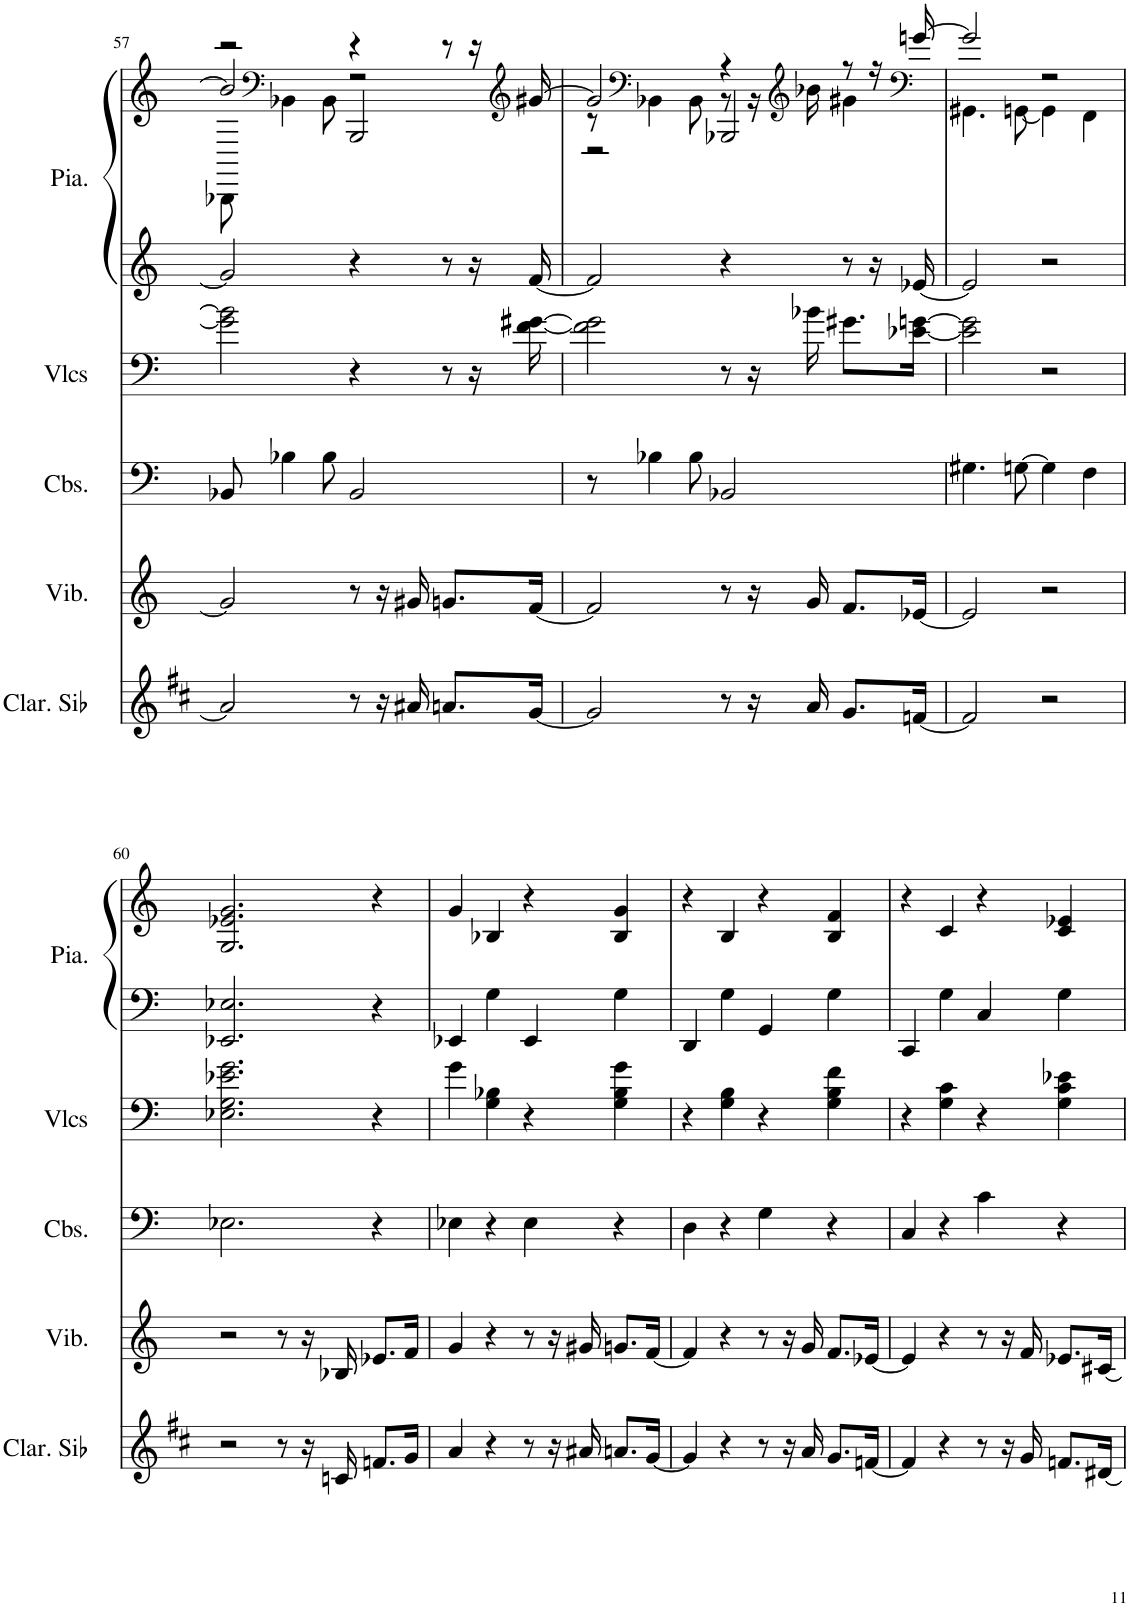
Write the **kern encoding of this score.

**kern	**kern	**kern	**kern	**kern	**kern
*part5	*part4	*part3	*part2	*part1	*part1
*staff6	*staff5	*staff4	*staff3	*staff2	*staff1
*I"Clarinette en Sib	*I"Vibraphone, Vibraphone	*I"Contrebasses, String Ensemble 1	*I"Violoncelles, String Ensemble 1	*I"Piano, Acoustic Grand Piano	*
*I'Clar. Sib	*I'Vib.	*I'Cbs.	*I'Vlcs	*I'Pia.	*
!!LO:PB:g=z
*clefG2	*clefG2	*clefF4	*clefF4	*clefG2	*clefG2
*Trd1c2	*	*Trd7c12	*	*	*
*k[f#c#]	*k[]	*k[]	*k[]	*k[]	*k[]
*M4/4	*M4/4	*M4/4	*M4/4	*M4/4	*M4/4
=57	=57	=57	=57	=57	=57
*	*	*	*	*	*^
*	*	*	*	*	*	*^
2a/]	2g/]	8BB-X/	2g\] 2b-\]	2g/]	2r	8BBB-X\	2b-/]
*	*	*	*	*	*clefF4	*	*
.	.	4B-X\	.	.	.	4BB-X\	.
.	.	8B-\	.	.	.	8BB-\	.
8r	8r	2BB-/	4r	4r	4r	2r	2BBB-/
16r	16r	.	.	.	.	.	.
16a#X/	16g#X/	.	.	.	.	.	.
8.an/L	8.gn/L	.	8r	8r	8r	.	.
.	.	.	16r	16r	16r	.	.
*	*	*	*	*	*clefG2	*	*
[16g/Jk	[16f/Jk	.	[16f\ [16g#X\	[16f/	[16g#X/	.	.
=58	=58	=58	=58	=58	=58	=58	=58
2g/]	2f/]	8r	2f\] 2g#\]	2f/]	2g#/]	8r	2r
*	*	*	*	*	*clefF4	*	*
.	.	4B-X\	.	.	.	4BB-X\	.
.	.	8B-\	.	.	.	8BB-\	.
8r	8r	2BB-X/	8r	4r	4r	8r	2BBB-X/
16r	16r	.	16r	.	.	16r	.
*	*	*	*	*	*clefG2	*	*
16a/	16g/	.	16b-X\	.	.	16b-X\	.
8.g/L	8.f/L	.	8.g#X\L	8r	8r	4g#X\	.
.	.	.	.	16r	16r	.	.
*	*	*	*	*	*clefF4	*	*
[16fn/Jk	[16e-X/Jk	.	[16e-X\ [16gn\Jk	[16e-X/	[16gn/	.	.
*	*	*	*	*	*	*v	*v
=59	=59	=59	=59	=59	=59	=59
2f/]	2e-/]	4.G#X\	2e-\] 2g\]	2e-/]	2g/]	4.GG#X\
.	.	[8Gn\	.	.	.	[8GGn\
2r	2r	4G\]	2r	2r	2r	4GG\]
.	.	4F\	.	.	.	4FF\
*	*	*	*	*	*v	*v
!!LO:LB:g=z
=60	=60	=60	=60	=60	=60
2r	2r	2.E-X\	2.E-X\ 2.G\ 2.e-X\ 2.g\	2.EE-X/ 2.E-X/	2.G/ 2.e-X/ 2.g/
8r	8r	.	.	.	.
16r	16r	.	.	.	.
16cn/	16B-X/	.	.	.	.
8.fn/L	8.e-X/L	4r	4r	4r	4r
16g/Jk	16f/Jk	.	.	.	.
=61	=61	=61	=61	=61	=61
4a/	4g/	4E-X\	4g\	4EE-X/	4g/
4r	4r	4r	4G\ 4B-X\	4G\	4B-X/
8r	8r	4E-\	4r	4EE-/	4r
16r	16r	.	.	.	.
16a#X/	16g#X/	.	.	.	.
8.an/L	8.gn/L	4r	4G\ 4B-\ 4g\	4G\	4B-/ 4g/
[16g/Jk	[16f/Jk	.	.	.	.
=62	=62	=62	=62	=62	=62
4g/]	4f/]	4D\	4r	4DD/	4r
4r	4r	4r	4G\ 4B\	4G\	4B/
8r	8r	4G\	4r	4GG/	4r
16r	16r	.	.	.	.
16a/	16g/	.	.	.	.
8.g/L	8.f/L	4r	4G\ 4B\ 4f\	4G\	4B/ 4f/
[16fn/Jk	[16e-X/Jk	.	.	.	.
=63	=63	=63	=63	=63	=63
4f/]	4e-/]	4C/	4r	4CC/	4r
4r	4r	4r	4G\ 4c\	4G\	4c/
8r	8r	4c\	4r	4C/	4r
16r	16r	.	.	.	.
16g/	16f/	.	.	.	.
8.fn/L	8.e-X/L	4r	4G\ 4c\ 4e-X\	4G\	4c/ 4e-X/
[16d#X/Jk	[16c#X/Jk	.	.	.	.
=	=	=	=	=	=
*-	*-	*-	*-	*-	*-
